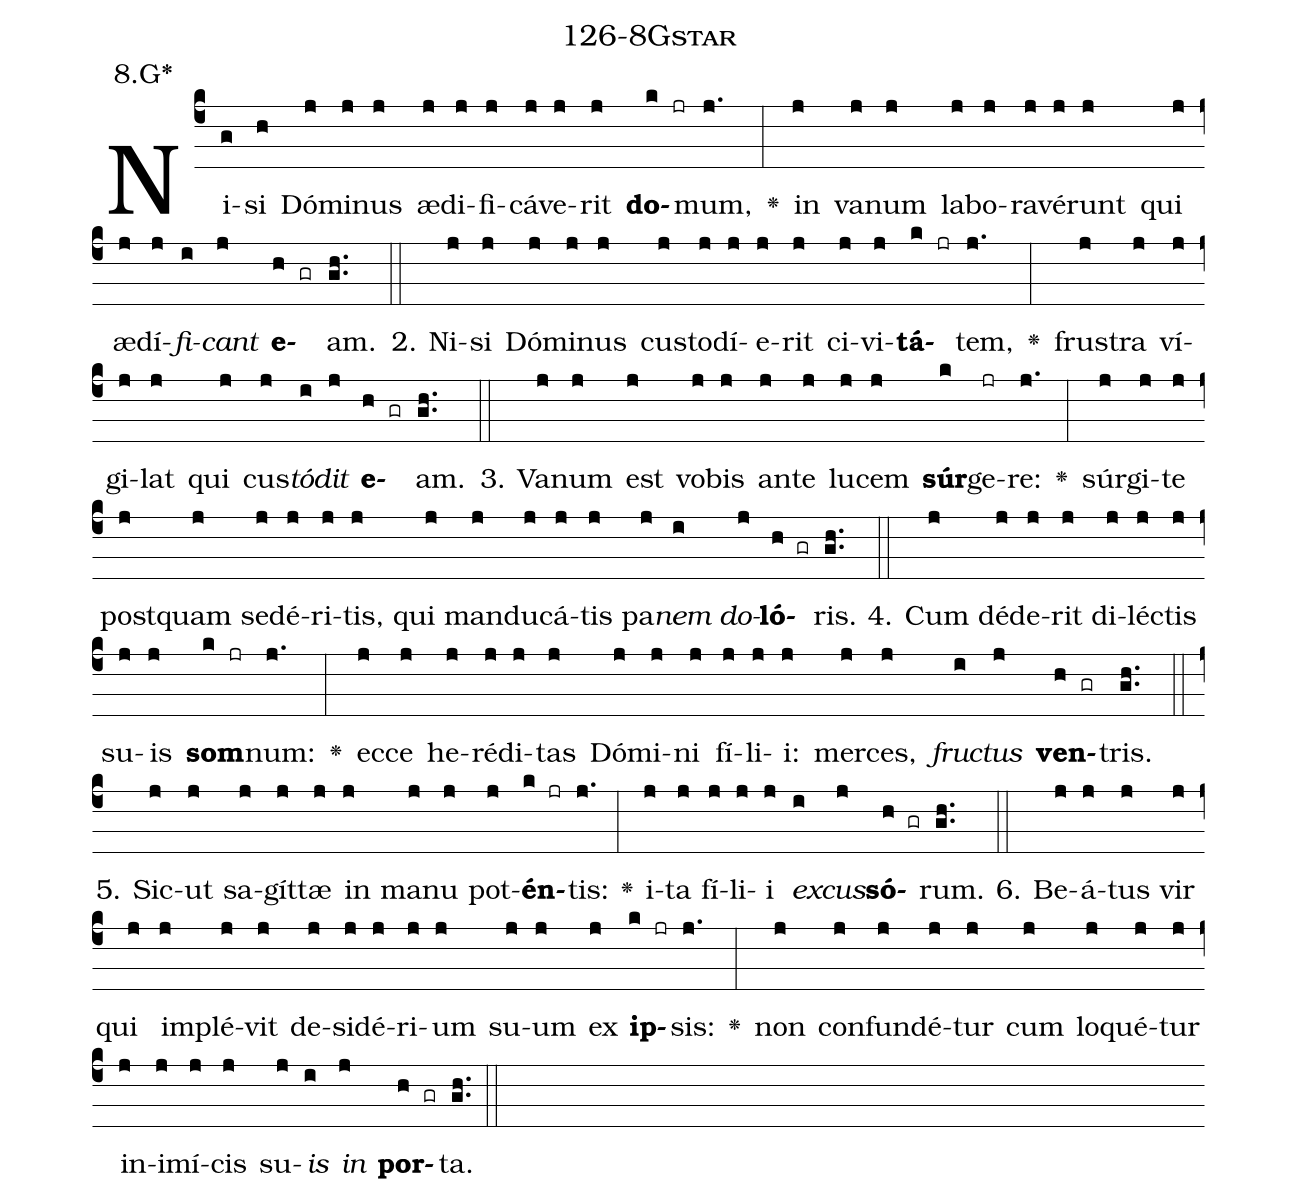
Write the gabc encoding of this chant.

name: 126-8Gstar;
annotation: 8.G*;
%%
(c4)Ni(g)si(h) Dó(j)mi(j)nus(j) æ(j)di(j)fi(j)cá(j)ve(j)rit(j) <b>do</b>(k jr)mum,(j.) <v>\greheightstar</v>(:) in(j) va(j)num(j) la(j)bo(j)ra(j)vé(j)runt(j) qui(j) æ(j)dí(j)<i>fi</i>(i)<i>cant</i>(j) <b>e</b>(h gr)am.(gh..) (::)
2. Ni(j)si(j) Dó(j)mi(j)nus(j) cus(j)to(j)dí(j)e(j)rit(j) ci(j)vi(j)<b>tá</b>(k jr)tem,(j.) <v>\greheightstar</v>(:) frus(j)tra(j) ví(j)gi(j)lat(j) qui(j) cus(j)<i>tó</i>(i)<i>dit</i>(j) <b>e</b>(h gr)am.(gh..) (::)
3. Va(j)num(j) est(j) vo(j)bis(j) an(j)te(j) lu(j)cem(j) <b>súr</b>(k)ge(jr)re:(j.) <v>\greheightstar</v>(:) súr(j)gi(j)te(j) post(j)quam(j) se(j)dé(j)ri(j)tis,(j) qui(j) man(j)du(j)cá(j)tis(j) pa(j)<i>nem</i>(i) <i>do</i>(j)<b>ló</b>(h gr)ris.(gh..) (::)
4. Cum(j) dé(j)de(j)rit(j) di(j)léc(j)tis(j) su(j)is(j) <b>som</b>(k jr)num:(j.) <v>\greheightstar</v>(:) ec(j)ce(j) he(j)ré(j)di(j)tas(j) Dó(j)mi(j)ni(j) fí(j)li(j)i:(j) mer(j)ces,(j) <i>fruc</i>(i)<i>tus</i>(j) <b>ven</b>(h gr)tris.(gh..) (::)
5. Sic(j)ut(j) sa(j)gít(j)tæ(j) in(j) ma(j)nu(j) pot(j)<b>én</b>(k jr)tis:(j.) <v>\greheightstar</v>(:) i(j)ta(j) fí(j)li(j)i(j) <i>ex</i>(i)<i>cus</i>(j)<b>só</b>(h gr)rum.(gh..) (::)
6. Be(j)á(j)tus(j) vir(j) qui(j) im(j)plé(j)vit(j) de(j)si(j)dé(j)ri(j)um(j) su(j)um(j) ex(j) <b>ip</b>(k jr)sis:(j.) <v>\greheightstar</v>(:) non(j) con(j)fun(j)dé(j)tur(j) cum(j) lo(j)qué(j)tur(j) in(j)i(j)mí(j)cis(j) su(j)<i>is</i>(i) <i>in</i>(j) <b>por</b>(h gr)ta.(gh..) (::)
